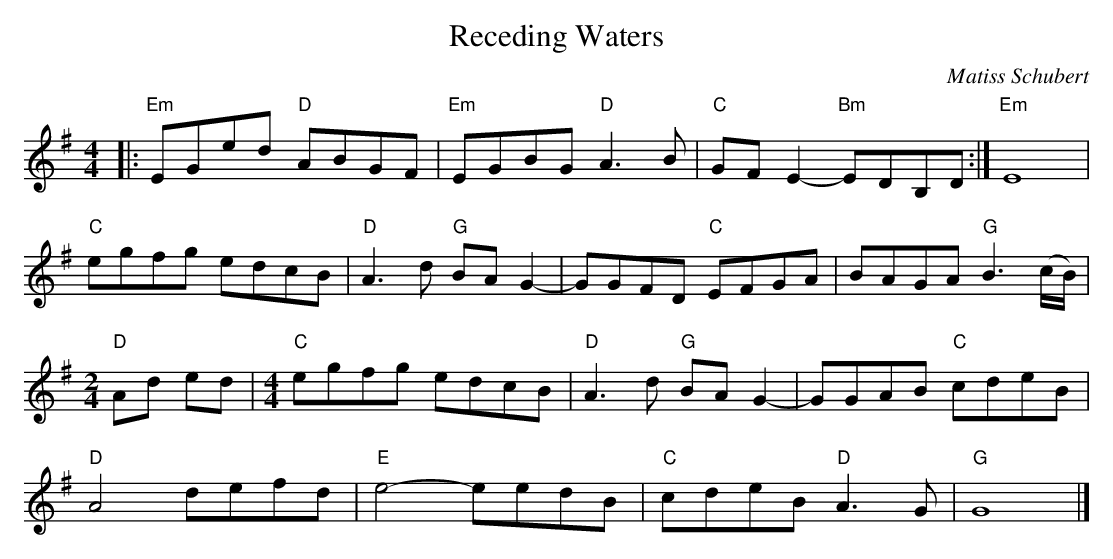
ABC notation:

X:1
T: Receding Waters
C: Matiss Schubert
L: 1/8
M: 4/4
K: G
|:"Em"EGed "D"ABGF |"Em"EGBG "D"A3B |"C"GFE2- "Bm"EDB,D :|"Em"E8 |
"C"egfg edcB |"D"A3d "G"BAG2- |GGFD "C"EFGA |BAGA "G"B3(c/B/) |
[M:2/4]"D"Ad ed |[M:4/4]"C"egfg edcB |"D"A3d "G"BAG2- |GGAB "C"cdeB |
"D"A4 defd |"E"e4- eedB |"C"cdeB "D"A3G |"G"G8 |]
